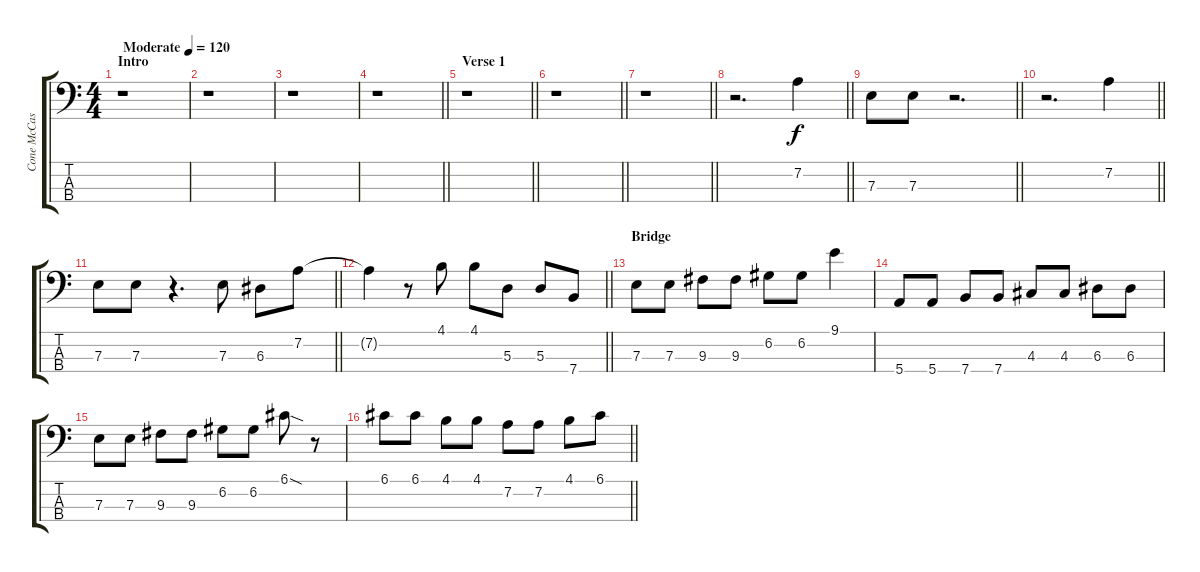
\track ("Cone McCaslin" "Cone McCas") {instrument electricbasspick}
\staff {score tabs}
\tuning (G2 D2 A1 E1) {hide}
\ts (4 4)
\section ("" "Intro")
\tempo (120 "Moderate")
\clef f4
\ks c
r.1{dy f instrument electricbasspick} |
r.1 |
r.1 |
\barLineRight lightlight
r.1 |
\section ("" "Verse 1")
\barLineRight lightlight
r.1 |
\barLineRight lightlight
r.1 |
\barLineRight lightlight
r.1 |
\barLineRight lightlight
r.2{d} 7.2.4 |
\barLineRight lightlight
7.3.8 7.3.8 r.2{d} |
\barLineRight lightlight
r.2{d} 7.2.4 |
\barLineRight lightlight
7.3.8 7.3.8 r.4{d} 7.3.8 6.3.8 7.2.8 |
\barLineRight lightlight
7.2{t}.4 r.8 4.1.8 4.1.8 5.3.8 5.3.8 7.4.8 |
\section ("" "Bridge")
7.3.8 7.3.8 9.3.8 9.3.8 6.2.8 6.2.8 9.1.4 |
5.4.8 5.4.8 7.4.8 7.4.8 4.3.8 4.3.8 6.3.8 6.3.8 |
7.3.8 7.3.8 9.3.8 9.3.8 6.2.8 6.2.8 6.1{sod}.8 r.8 |
\barLineRight lightlight
6.1.8 6.1.8 4.1.8 4.1.8 7.2.8 7.2.8 4.1.8 6.1.8
